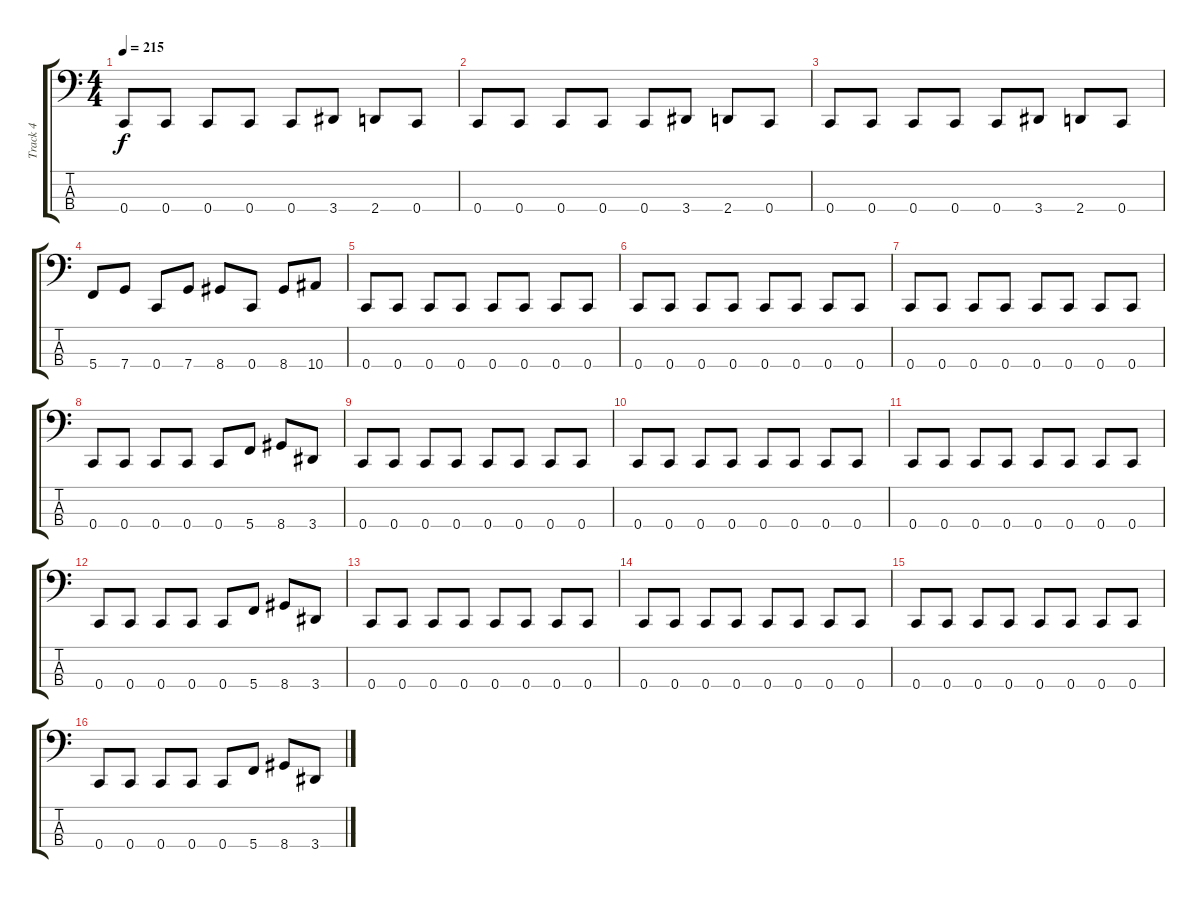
\track ("Track 4" "Track 4") {instrument electricbassfinger}
\staff {score tabs}
\tuning (F2 C2 G1 C1) {hide}
\ts (4 4)
\tempo 215
\clef f4
\ks c
0.4.8{dy f} 0.4.8 0.4.8 0.4.8 0.4.8 3.4.8 2.4.8 0.4.8 |
0.4.8 0.4.8 0.4.8 0.4.8 0.4.8 3.4.8 2.4.8 0.4.8 |
0.4.8 0.4.8 0.4.8 0.4.8 0.4.8 3.4.8 2.4.8 0.4.8 |
5.4.8 7.4.8 0.4.8 7.4.8 8.4.8 0.4.8 8.4.8 10.4.8 |
0.4.8 0.4.8 0.4.8 0.4.8 0.4.8 0.4.8 0.4.8 0.4.8 |
0.4.8 0.4.8 0.4.8 0.4.8 0.4.8 0.4.8 0.4.8 0.4.8 |
0.4.8 0.4.8 0.4.8 0.4.8 0.4.8 0.4.8 0.4.8 0.4.8 |
0.4.8 0.4.8 0.4.8 0.4.8 0.4.8 5.4.8 8.4.8 3.4.8 |
0.4.8 0.4.8 0.4.8 0.4.8 0.4.8 0.4.8 0.4.8 0.4.8 |
0.4.8 0.4.8 0.4.8 0.4.8 0.4.8 0.4.8 0.4.8 0.4.8 |
0.4.8 0.4.8 0.4.8 0.4.8 0.4.8 0.4.8 0.4.8 0.4.8 |
0.4.8 0.4.8 0.4.8 0.4.8 0.4.8 5.4.8 8.4.8 3.4.8 |
0.4.8 0.4.8 0.4.8 0.4.8 0.4.8 0.4.8 0.4.8 0.4.8 |
0.4.8 0.4.8 0.4.8 0.4.8 0.4.8 0.4.8 0.4.8 0.4.8 |
0.4.8 0.4.8 0.4.8 0.4.8 0.4.8 0.4.8 0.4.8 0.4.8 |
0.4.8 0.4.8 0.4.8 0.4.8 0.4.8 5.4.8 8.4.8 3.4.8
